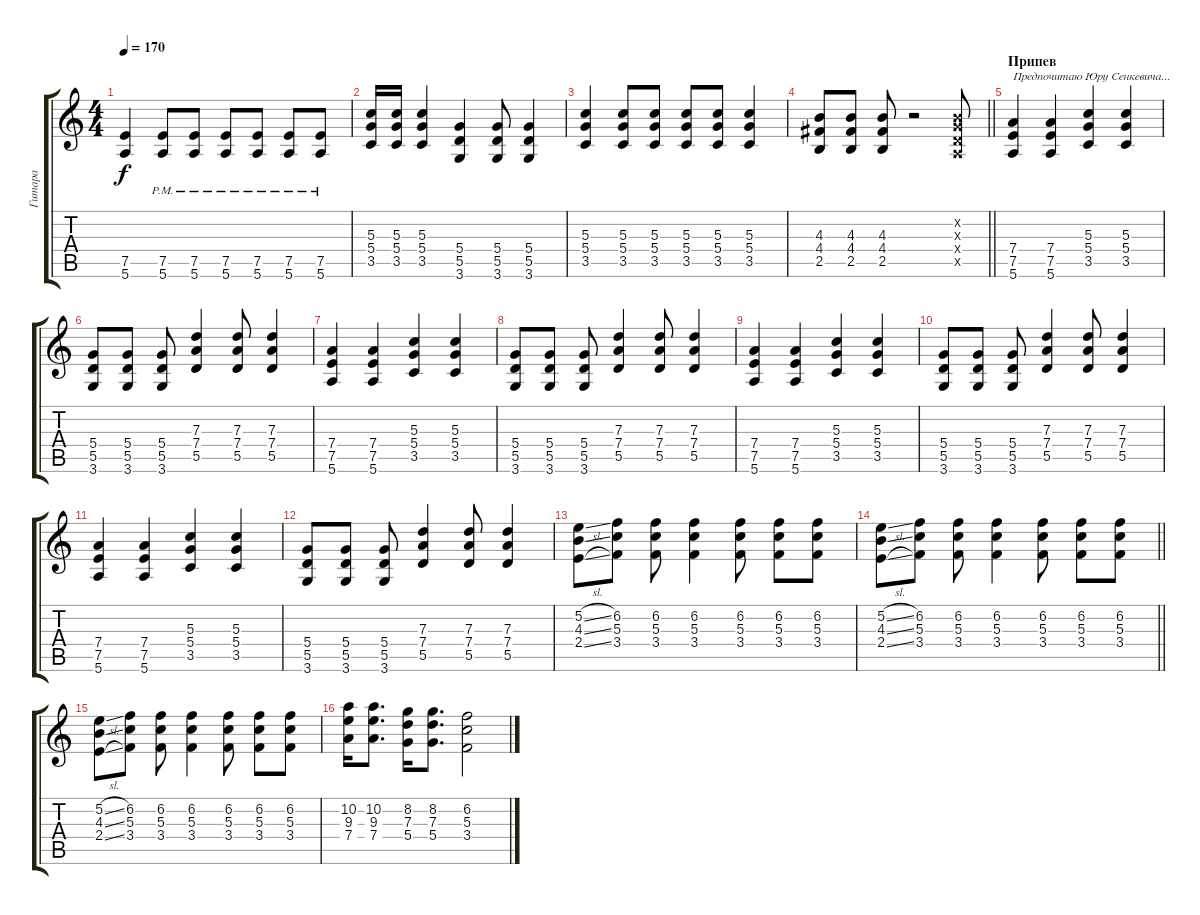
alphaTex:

\track ("Гитара" "Гитара") {instrument overdrivenguitar}
\staff {score tabs}
\tuning (E4 B3 G3 D3 A2 E2) {hide}
\ts (4 4)
\tempo 170
\clef g2
\ks c
(7.5 5.6).4{dy f} (7.5{pm} 5.6{pm}).8 (7.5{pm} 5.6{pm}).8 (7.5{pm} 5.6{pm}).8 (7.5{pm} 5.6{pm}).8 (7.5{pm} 5.6{pm}).8 (7.5{pm} 5.6{pm}).8 |
(5.3 5.4 3.5).16 (5.3 5.4 3.5).16 (5.3 5.4 3.5).4 (5.4 5.5 3.6).4 (5.4 5.5 3.6).8 (5.4 5.5 3.6).4 |
(5.3 5.4 3.5).4 (5.3 5.4 3.5).8 (5.3 5.4 3.5).8 (5.3 5.4 3.5).8 (5.3 5.4 3.5).8 (5.3 5.4 3.5).4 |
\barLineRight lightlight
(4.3 4.4 2.5).8 (4.3 4.4 2.5).8 (4.3 4.4 2.5).8 r.2 (0.2{x} 0.3{x} 0.4{x} 0.5{x}).8 |
\section ("" "Припев")
(7.4 7.5 5.6).4{txt "Предпочитаю Юру Сенкевича..."} (7.4 7.5 5.6).4 (5.3 5.4 3.5).4 (5.3 5.4 3.5).4 |
(5.4 5.5 3.6).8 (5.4 5.5 3.6).8 (5.4 5.5 3.6).8 (7.3 7.4 5.5).4 (7.3 7.4 5.5).8 (7.3 7.4 5.5).4 |
(7.4 7.5 5.6).4 (7.4 7.5 5.6).4 (5.3 5.4 3.5).4 (5.3 5.4 3.5).4 |
(5.4 5.5 3.6).8 (5.4 5.5 3.6).8 (5.4 5.5 3.6).8 (7.3 7.4 5.5).4 (7.3 7.4 5.5).8 (7.3 7.4 5.5).4 |
(7.4 7.5 5.6).4 (7.4 7.5 5.6).4 (5.3 5.4 3.5).4 (5.3 5.4 3.5).4 |
(5.4 5.5 3.6).8 (5.4 5.5 3.6).8 (5.4 5.5 3.6).8 (7.3 7.4 5.5).4 (7.3 7.4 5.5).8 (7.3 7.4 5.5).4 |
(7.4 7.5 5.6).4 (7.4 7.5 5.6).4 (5.3 5.4 3.5).4 (5.3 5.4 3.5).4 |
(5.4 5.5 3.6).8 (5.4 5.5 3.6).8 (5.4 5.5 3.6).8 (7.3 7.4 5.5).4 (7.3 7.4 5.5).8 (7.3 7.4 5.5).4 |
(5.2{sl} 4.3{sl} 2.4{sl}).8 (6.2 5.3 3.4).8 (6.2 5.3 3.4).8 (6.2 5.3 3.4).4 (6.2 5.3 3.4).8 (6.2 5.3 3.4).8 (6.2 5.3 3.4).8 |
\barLineRight lightlight
(5.2{sl} 4.3{sl} 2.4{sl}).8 (6.2 5.3 3.4).8 (6.2 5.3 3.4).8 (6.2 5.3 3.4).4 (6.2 5.3 3.4).8 (6.2 5.3 3.4).8 (6.2 5.3 3.4).8 |
(5.2{sl} 4.3{sl} 2.4{sl}).8 (6.2 5.3 3.4).8 (6.2 5.3 3.4).8 (6.2 5.3 3.4).4 (6.2 5.3 3.4).8 (6.2 5.3 3.4).8 (6.2 5.3 3.4).8 |
(10.2 9.3 7.4).16 (10.2 9.3 7.4).8{d} (8.2 7.3 5.4).16 (8.2 7.3 5.4).8{d} (6.2 5.3 3.4).2
